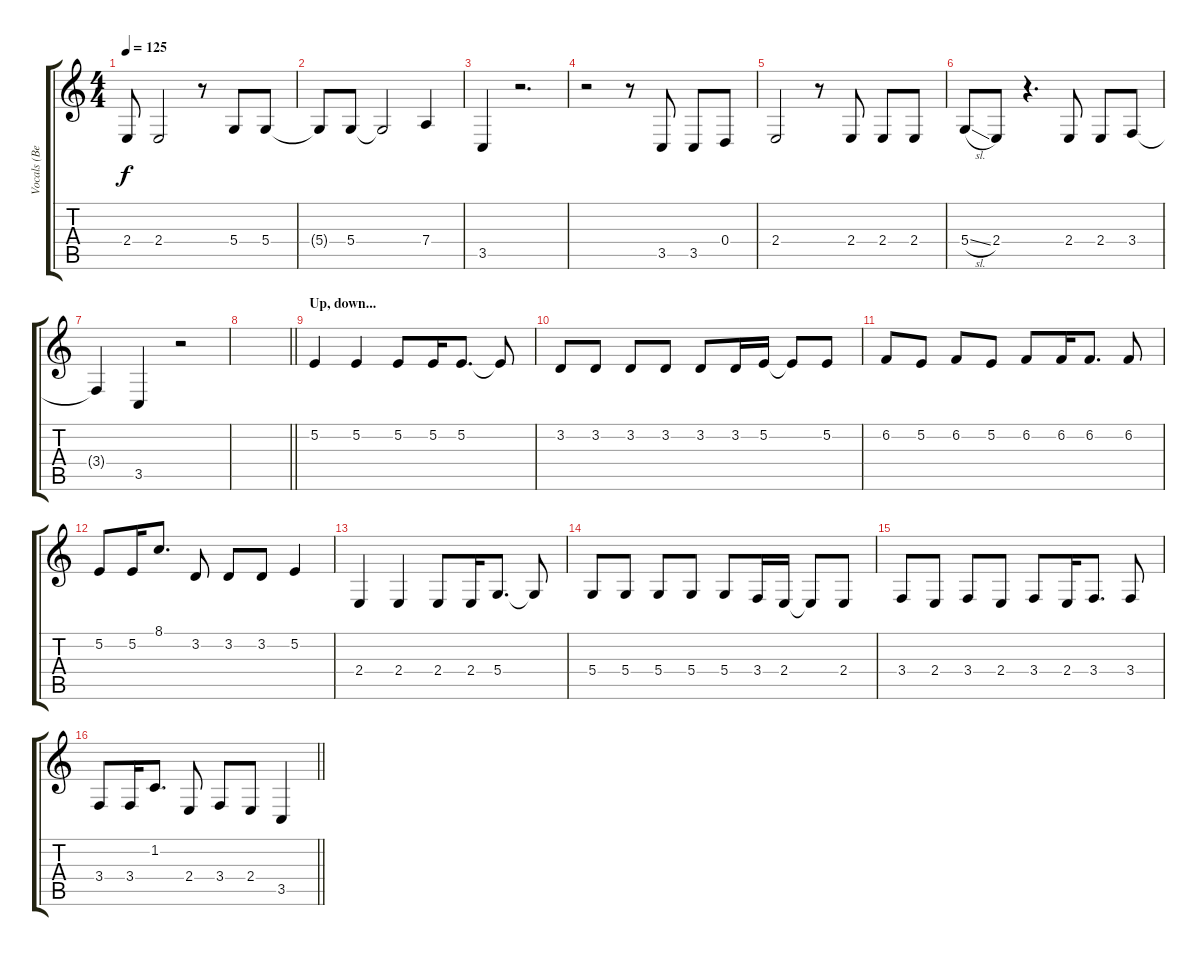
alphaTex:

\track ("Vocals (Bernard Sumner)" "Vocals (Be") {instrument lead1square}
\staff {score tabs}
\tuning (E4 B3 G3 D3 A2 E2) {hide}
\ts (4 4)
\tempo 125
\clef g2
\ks c
2.4.8{dy f} 2.4.2 r.8 5.4.8 5.4.8 |
5.4{t}.8 5.4.8 5.4{t}.2 7.4.4 |
3.5.4 r.2{d} |
r.2 r.8 3.5.8 3.5.8 0.4.8 |
2.4.2 r.8 2.4.8 2.4.8 2.4.8 |
5.4{sl}.8 2.4.8 r.4{d} 2.4.8 2.4.8 3.4.8 |
3.4{t}.4 3.5.4 r.2 |
\barLineRight lightlight
|
\section ("" "Up, down...")
5.2.4 5.2.4 5.2.8 5.2.16 5.2.8{d} 5.2{t}.8 |
3.2.8 3.2.8 3.2.8 3.2.8 3.2.8 3.2.16 5.2.16 5.2{t}.8 5.2.8 |
6.2.8 5.2.8 6.2.8 5.2.8 6.2.8 6.2.16 6.2.8{d} 6.2.8 |
5.2.8 5.2.16 8.1.8{d} 3.2.8 3.2.8 3.2.8 5.2.4 |
2.4.4 2.4.4 2.4.8 2.4.16 5.4.8{d} 5.4{t}.8 |
5.4.8 5.4.8 5.4.8 5.4.8 5.4.8 3.4.16 2.4.16 2.4{t}.8 2.4.8 |
3.4.8 2.4.8 3.4.8 2.4.8 3.4.8 2.4.16 3.4.8{d} 3.4.8 |
\barLineRight lightlight
3.4.8 3.4.16 1.2.8{d} 2.4.8 3.4.8 2.4.8 3.5.4
